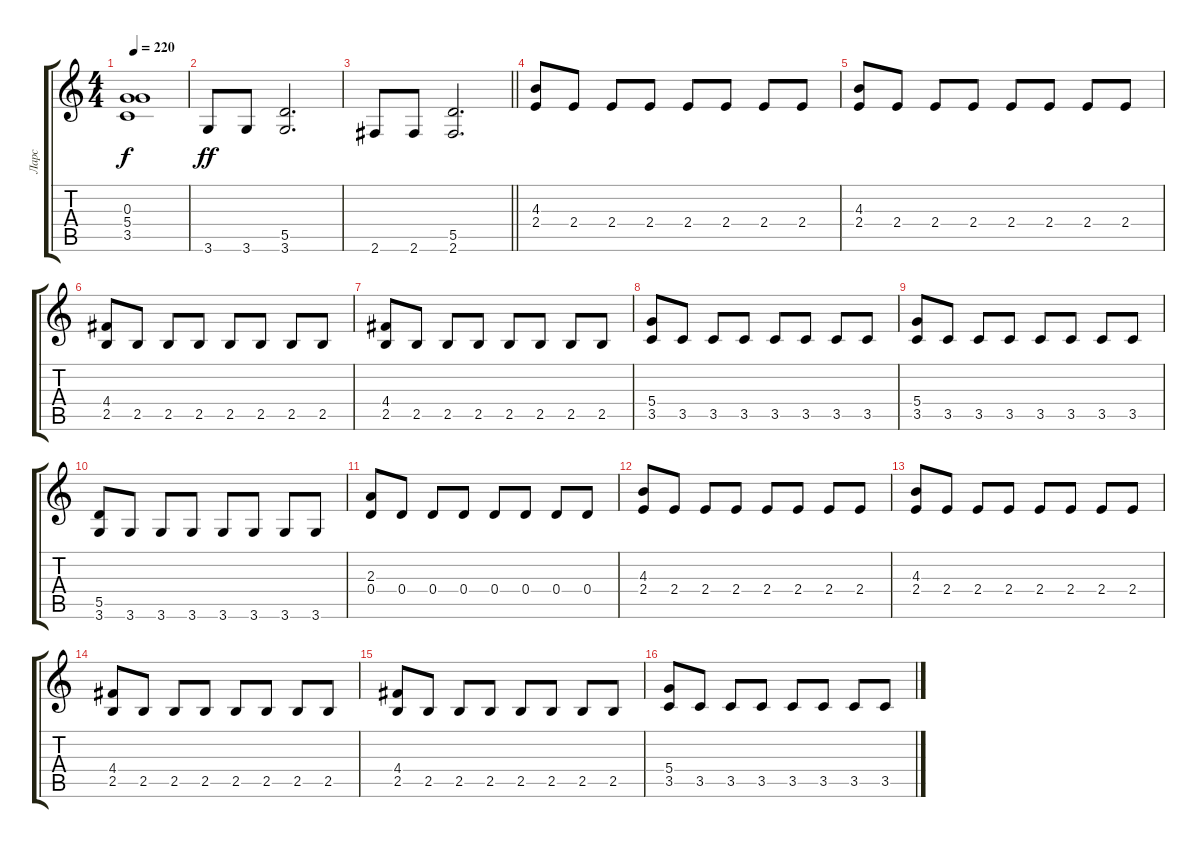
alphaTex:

\track ("Ларс" "Ларс") {instrument distortionguitar}
\staff {score tabs}
\tuning (E4 B3 G3 D3 A2 E2) {hide}
\ts (4 4)
\tempo 220
\clef g2
\ks c
(0.3 5.4{t} 3.5{t}).1{dy f} |
3.6.8{dy ff} 3.6.8 (5.5 3.6).2{d} |
\barLineRight lightlight
2.6.8 2.6.8 (5.5 2.6).2{d} |
(4.3 2.4).8 2.4.8 2.4.8 2.4.8 2.4.8 2.4.8 2.4.8 2.4.8 |
(4.3 2.4).8 2.4.8 2.4.8 2.4.8 2.4.8 2.4.8 2.4.8 2.4.8 |
(4.4 2.5).8 2.5.8 2.5.8 2.5.8 2.5.8 2.5.8 2.5.8 2.5.8 |
(4.4 2.5).8 2.5.8 2.5.8 2.5.8 2.5.8 2.5.8 2.5.8 2.5.8 |
(5.4 3.5).8 3.5.8 3.5.8 3.5.8 3.5.8 3.5.8 3.5.8 3.5.8 |
(5.4 3.5).8 3.5.8 3.5.8 3.5.8 3.5.8 3.5.8 3.5.8 3.5.8 |
(5.5 3.6).8 3.6.8 3.6.8 3.6.8 3.6.8 3.6.8 3.6.8 3.6.8 |
(2.3 0.4).8 0.4.8 0.4.8 0.4.8 0.4.8 0.4.8 0.4.8 0.4.8 |
(4.3 2.4).8 2.4.8 2.4.8 2.4.8 2.4.8 2.4.8 2.4.8 2.4.8 |
(4.3 2.4).8 2.4.8 2.4.8 2.4.8 2.4.8 2.4.8 2.4.8 2.4.8 |
(4.4 2.5).8 2.5.8 2.5.8 2.5.8 2.5.8 2.5.8 2.5.8 2.5.8 |
(4.4 2.5).8 2.5.8 2.5.8 2.5.8 2.5.8 2.5.8 2.5.8 2.5.8 |
(5.4 3.5).8 3.5.8 3.5.8 3.5.8 3.5.8 3.5.8 3.5.8 3.5.8
